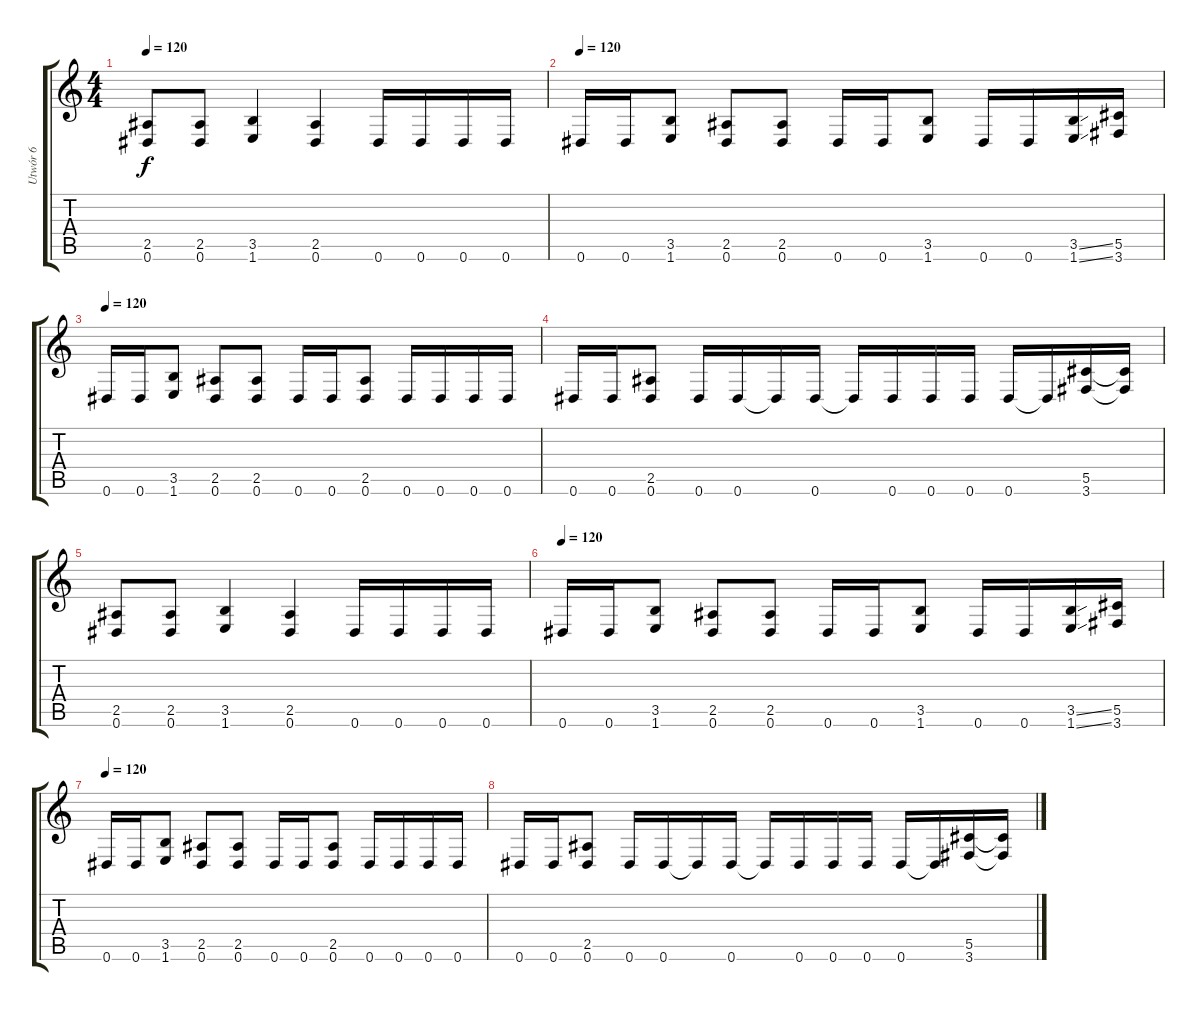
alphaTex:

\track ("Utwór 6" "Utwór 6") {instrument distortionguitar}
\staff {score tabs}
\tuning (Eb4 Bb3 Gb3 Db3 Ab2 Eb2) {hide}
\ts (4 4)
\tempo 120
\clef g2
\ks c
(2.5 0.6).8{dy f} (2.5 0.6).8 (3.5 1.6).4 (2.5 0.6).4 0.6.16 0.6.16 0.6.16 0.6.16 |
\tempo 120
0.6.16 0.6.16 (3.5 1.6).8 (2.5 0.6).8 (2.5 0.6).8 0.6.16 0.6.16 (3.5 1.6).8 0.6.16 0.6.16 (3.5{ss} 1.6{ss}).16 (5.5 3.6).16 |
\tempo 120
0.6.16 0.6.16 (3.5 1.6).8 (2.5 0.6).8 (2.5 0.6).8 0.6.16 0.6.16 (2.5 0.6).8 0.6.16 0.6.16 0.6.16 0.6.16 |
0.6.16 0.6.16 (2.5 0.6).8 0.6.16 0.6.16 0.6{t}.16 0.6.16 0.6{t}.16 0.6.16 0.6.16 0.6.16 0.6.16 0.6{t}.16 (5.5 3.6).16 (5.5{t} 3.6{t}).16 |
(2.5 0.6).8 (2.5 0.6).8 (3.5 1.6).4 (2.5 0.6).4 0.6.16 0.6.16 0.6.16 0.6.16 |
\tempo 120
0.6.16 0.6.16 (3.5 1.6).8 (2.5 0.6).8 (2.5 0.6).8 0.6.16 0.6.16 (3.5 1.6).8 0.6.16 0.6.16 (3.5{ss} 1.6{ss}).16 (5.5 3.6).16 |
\tempo 120
0.6.16 0.6.16 (3.5 1.6).8 (2.5 0.6).8 (2.5 0.6).8 0.6.16 0.6.16 (2.5 0.6).8 0.6.16 0.6.16 0.6.16 0.6.16 |
0.6.16 0.6.16 (2.5 0.6).8 0.6.16 0.6.16 0.6{t}.16 0.6.16 0.6{t}.16 0.6.16 0.6.16 0.6.16 0.6.16 0.6{t}.16 (5.5 3.6).16 (5.5{t} 3.6{t}).16
